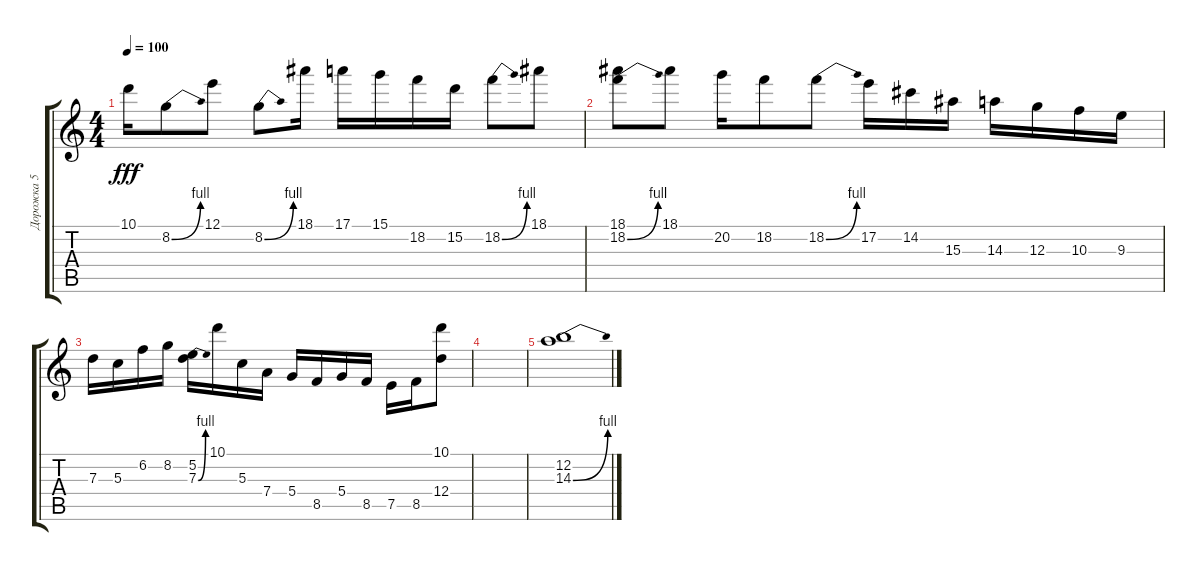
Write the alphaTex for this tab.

\track ("Дорожка 5" "Дорожка 5") {instrument distortionguitar}
\staff {score tabs}
\tuning (E4 B3 G3 D3 A2 E2) {hide}
\ts (4 4)
\tempo 100
\clef g2
\ks c
10.1.16{dy fff} 8.2{be (bend 0 0 60 4)}.8 12.1.8 8.2{be (bend 0 0 60 4)}.8 18.1.16 17.1.16 15.1.16 18.2.16 15.2.16 18.2{be (bend 0 0 60 4)}.8 18.1.8 |
(18.1 18.2{be (bend 0 0 60 4)}).8 18.1.8 20.2.16 18.2.8 18.2{be (bend 0 0 60 4)}.8 17.2.16 14.2.16 15.3.16 14.3.16 12.3.16 10.3.16 9.3.16 |
7.3.16 5.3.16 6.2.16 8.2.16 (5.2 7.3{be (bend 0 0 60 4)}).16 10.1.16 5.3.16 7.4.16 5.4.16 8.5.16 5.4.16 8.5.16 7.5.16 8.5.16 (10.1 12.4).8 |
|
(12.2 14.3{be (bend 0 0 60 4)}).1
